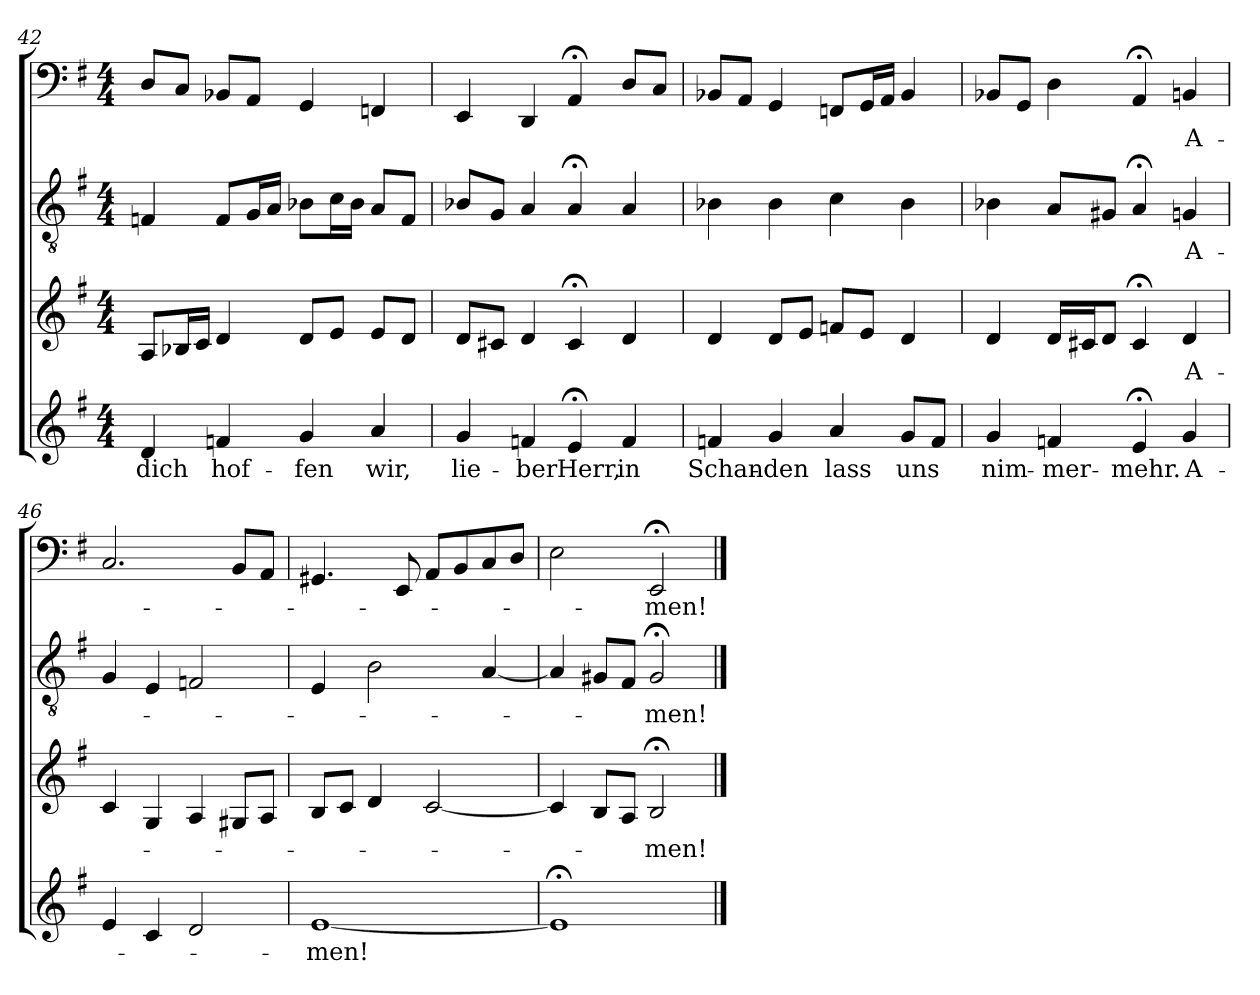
**kern	**text	**kern	**text	**kern	**text	**kern	**text
*part4	*part4	*part3	*part3	*part2	*part2	*part1	*part1
*staff4	*staff4	*staff3	*staff3	*staff2	*staff2	*staff1	*staff1
*clefG2	*	*clefG2	*	*clefGv2	*	*clefF4	*
*k[f#]	*	*k[f#]	*	*k[f#]	*	*k[f#]	*
*e:	*	*e:	*	*e:	*	*e:	*
*M4/4	*	*M4/4	*	*M4/4	*	*M4/4	*
=42	=42	=42	=42	=42	=42	=42	=42
4d/	dich	8A/L	.	4Fn/	.	8D/L	.
.	.	16B-X/L	.	.	.	8C/J	.
.	.	16c/JJ	.	.	.	.	.
4fn/	hof-	4d/	.	8F/L	.	8BB-X/L	.
.	.	.	.	16G/L	.	8AA/J	.
.	.	.	.	16A/JJ	.	.	.
4g/	-fen	8d/L	.	8B-X\L	.	4GG/	.
.	.	8e/J	.	16c\L	.	.	.
.	.	.	.	16B-\JJ	.	.	.
4a/	wir,	8e/L	.	8A/L	.	4FFn/	.
.	.	8d/J	.	8F/J	.	.	.
=43	=43	=43	=43	=43	=43	=43	=43
4g/	lie-	8d/L	.	8B-X/L	.	4EE/	.
.	.	8c#X/J	.	8G/J	.	.	.
4fn/	-ber	4d/	.	4A/	.	4DD/	.
4e;</	Herr,	4c#;</	.	4A;</	.	4AA;</	.
4f/	in	4d/	.	4A/	.	8D/L	.
.	.	.	.	.	.	8C/J	.
=44	=44	=44	=44	=44	=44	=44	=44
4fn/	Schan-	4d/	.	4B-X\	.	8BB-X/L	.
.	.	.	.	.	.	8AA/J	.
4g/	-den	8d/L	.	4B-\	.	4GG/	.
.	.	8e/J	.	.	.	.	.
4a/	lass	8fn/L	.	4c\	.	8FFn/L	.
.	.	8e/J	.	.	.	16GG/L	.
.	.	.	.	.	.	16AA/JJ	.
8g/L	uns	4d/	.	4B-\	.	4BB-/	.
8f/J	.	.	.	.	.	.	.
=45	=45	=45	=45	=45	=45	=45	=45
4g/	nim-	4d/	.	4B-X\	.	8BB-X/L	.
.	.	.	.	.	.	8GG/J	.
4fn/	-mer-	16d/LL	.	8A/L	.	4D\	.
.	.	16c#X/J	.	.	.	.	.
.	.	8d/J	.	8G#X/J	.	.	.
4e;</	-mehr.	4c#;</	.	4A;</	.	4AA;</	.
4g/	A-	4d/	A-	4Gn/	A-	4BBn/	A-
=46	=46	=46	=46	=46	=46	=46	=46
4e/	.	4c/	.	4G/	.	2.C/	.
4c/	.	4G/	.	4E/	.	.	.
2d/	.	4A/	.	2Fn/	.	.	.
.	.	8G#X/L	.	.	.	8BB/L	.
.	.	8A/J	.	.	.	8AA/J	.
=47	=47	=47	=47	=47	=47	=47	=47
[1e/	-men!	8B/L	.	4E/	.	4.GG#X/	.
.	.	8c/J	.	.	.	.	.
.	.	4d/	.	2B\	.	.	.
.	.	.	.	.	.	8EE/	.
.	.	[2c/	.	.	.	8AA/L	.
.	.	.	.	.	.	8BB/	.
.	.	.	.	[4A/	.	8C/	.
.	.	.	.	.	.	8D/J	.
=48	=48	=48	=48	=48	=48	=48	=48
1e;</]	.	4c/]	.	4A/]	.	2E\	.
.	.	8B/L	.	8G#X/L	.	.	.
.	.	8A/J	.	8F#/J	.	.	.
.	.	2B;</	-men!	2G#;</	-men!	2EE;</	-men!
==	==	==	==	==	==	==	==
*-	*-	*-	*-	*-	*-	*-	*-
